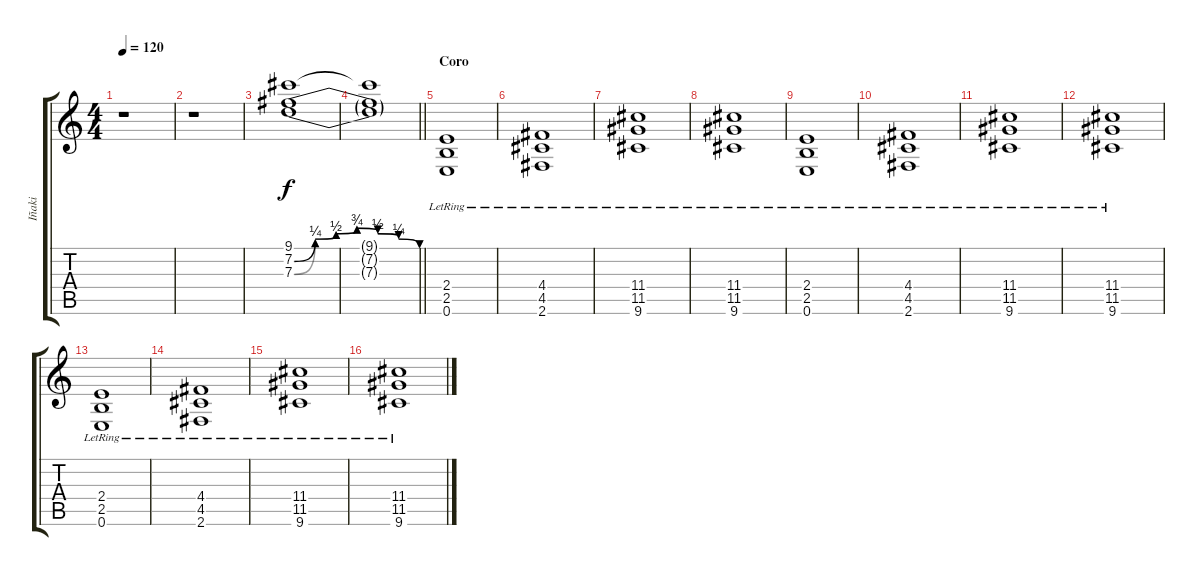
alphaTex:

\track ("Iñaki" "Iñaki") {instrument overdrivenguitar}
\staff {score tabs}
\tuning (E4 B3 G3 D3 A2 E2) {hide}
\ts (4 4)
\tempo 120
\clef g2
\ks c
r.1{dy f} |
r.1 |
(9.1 7.2{be (custom 0 0 10 1 20 2 30 3 40 2 50 1 60 0)} 7.3{be (custom 0 0 10 1 20 2 30 3 40 2 50 1 60 0)}).1 |
\barLineRight lightlight
(9.1{t} 7.2{t} 7.3{t}).1 |
\section ("" "Coro")
(2.4{lr} 2.5{lr} 0.6{lr}).1 |
(4.4{lr} 4.5{lr} 2.6{lr}).1 |
(11.4{lr} 11.5{lr} 9.6{lr}).1 |
(11.4{lr} 11.5{lr} 9.6{lr}).1 |
(2.4{lr} 2.5{lr} 0.6{lr}).1 |
(4.4{lr} 4.5{lr} 2.6{lr}).1 |
(11.4{lr} 11.5{lr} 9.6{lr}).1 |
(11.4{lr} 11.5{lr} 9.6{lr}).1 |
(2.4{lr} 2.5{lr} 0.6{lr}).1 |
(4.4{lr} 4.5{lr} 2.6{lr}).1 |
(11.4{lr} 11.5{lr} 9.6{lr}).1 |
(11.4{lr} 11.5{lr} 9.6{lr}).1
